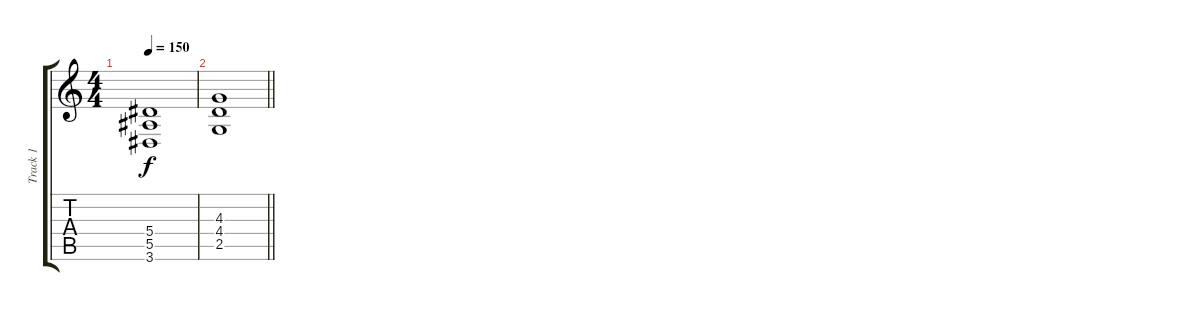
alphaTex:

\track ("Track 1" "Track 1") {instrument distortionguitar}
\staff {score tabs}
\tuning (C4 G3 Eb3 Bb2 F2 C2) {hide}
\ts (4 4)
\tempo 150
\clef g2
\ks c
(5.4 5.5 3.6).1{dy f} |
\barLineRight lightlight
(4.3 4.4 2.5).1
